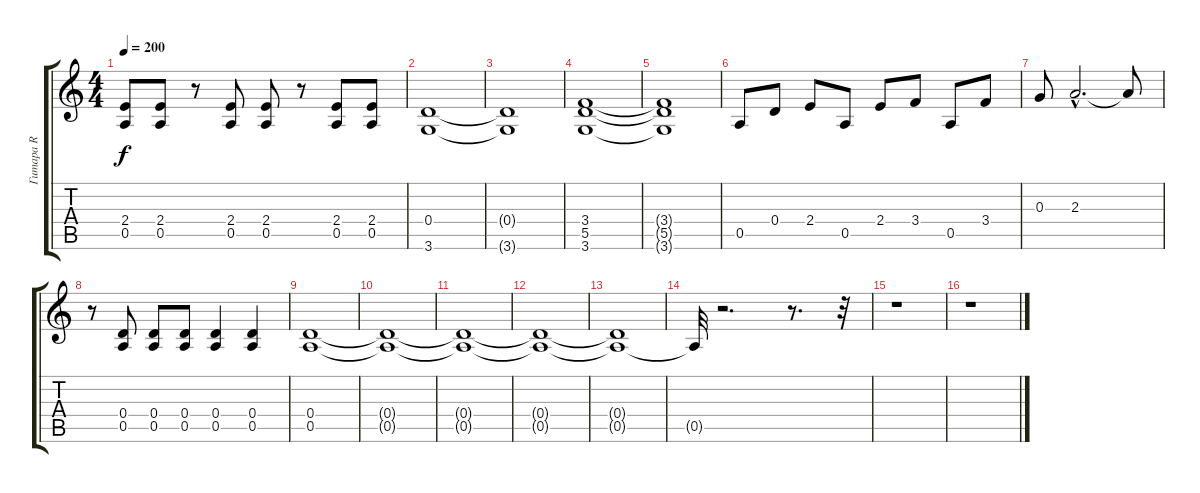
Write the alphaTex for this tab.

\track ("Гитара R" "Гитара R") {instrument overdrivenguitar}
\staff {score tabs}
\tuning (E4 B3 G3 D3 A2 E2) {hide}
\ts (4 4)
\tempo 200
\clef g2
\ks c
(2.4 0.5).8{dy f} (2.4 0.5).8 r.8 (2.4 0.5).8 (2.4 0.5).8 r.8 (2.4 0.5).8 (2.4 0.5).8 |
(0.4 3.6).1 |
(0.4{t} 3.6{t}).1 |
(3.4 5.5 3.6).1 |
(3.4{t} 5.5{t} 3.6{t}).1 |
0.5.8 0.4.8 2.4.8 0.5.8 2.4.8 3.4.8 0.5.8 3.4.8 |
0.3.8 2.3{hac}.2{d} 2.3{t}.8 |
r.8 (0.4 0.5).8{volume 10 balance 16} (0.4 0.5).8 (0.4 0.5).8 (0.4 0.5).4 (0.4 0.5).4 |
(0.4 0.5).1 |
(0.4{t} 0.5{t}).1 |
(0.4{t} 0.5{t}).1 |
(0.4{t} 0.5{t}).1 |
(0.4{t} 0.5{t}).1 |
0.5{t}.32 r.2{d} r.8{d} r.32 |
r.1 |
r.1
